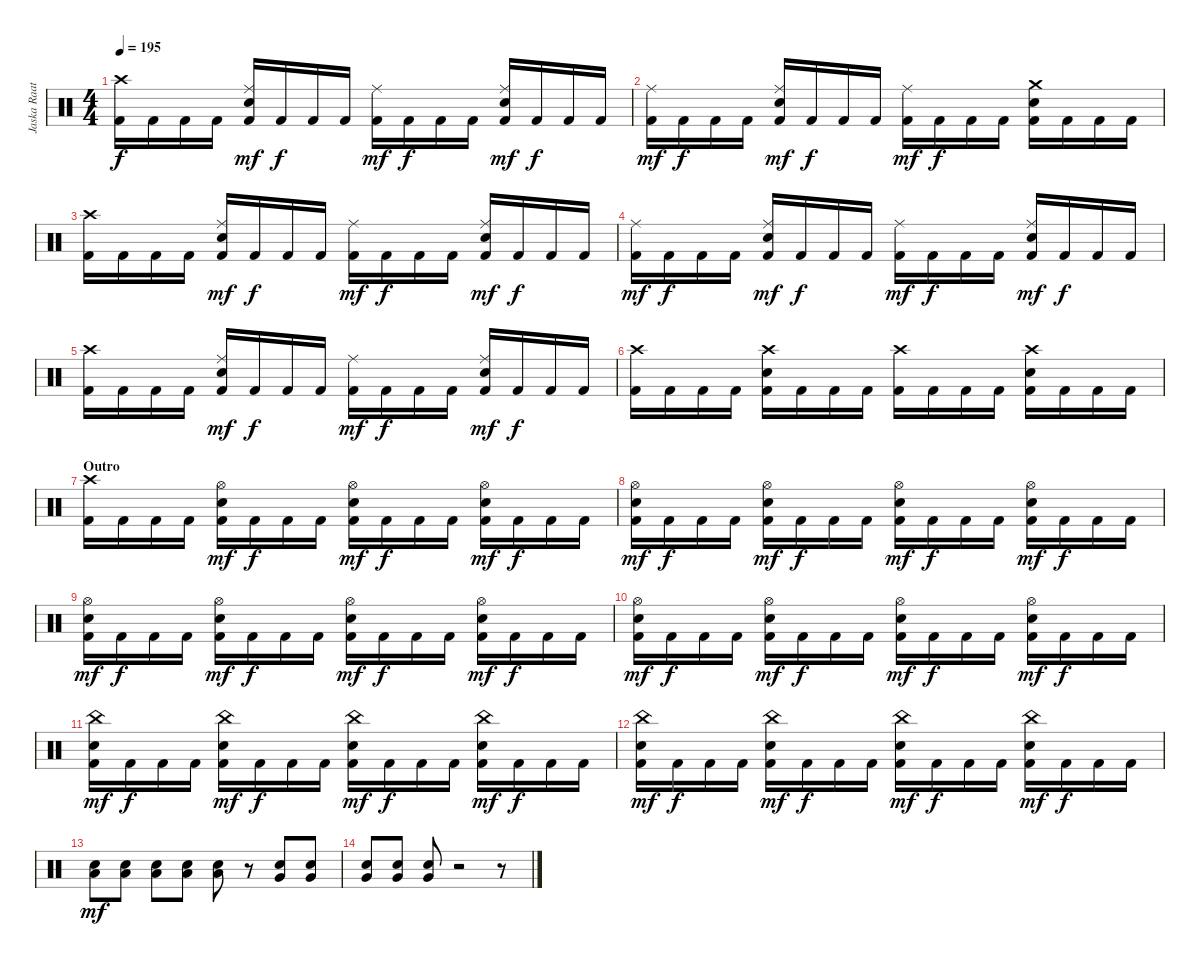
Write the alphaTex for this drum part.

\track ("Jaska Raatikainen" "Jaska Raat") {instrument percussion}
\staff {score}
\articulation defaults
\ts (4 4)
\tempo 195
\clef neutral
\ks c
("Crash high (hit)" "Kick (hit) 2").16{dy f} "Kick (hit) 2".16 "Kick (hit) 2".16 "Kick (hit) 2".16 ("Ride (middle)" "Snare (hit) 2" "Kick (hit) 2").16{dy mf} "Kick (hit) 2".16{dy f} "Kick (hit) 2".16 "Kick (hit) 2".16 ("Ride (middle)" "Kick (hit) 2").16{dy mf} "Kick (hit) 2".16{dy f} "Kick (hit) 2".16 "Kick (hit) 2".16 ("Ride (middle)" "Snare (hit) 2" "Kick (hit) 2").16{dy mf} "Kick (hit) 2".16{dy f} "Kick (hit) 2".16 "Kick (hit) 2".16 |
("Ride (middle)" "Kick (hit) 2").16{dy mf} "Kick (hit) 2".16{dy f} "Kick (hit) 2".16 "Kick (hit) 2".16 ("Ride (middle)" "Snare (hit) 2" "Kick (hit) 2").16{dy mf} "Kick (hit) 2".16{dy f} "Kick (hit) 2".16 "Kick (hit) 2".16 ("Ride (middle)" "Kick (hit) 2").16{dy mf} "Kick (hit) 2".16{dy f} "Kick (hit) 2".16 "Kick (hit) 2".16 ("Crash medium (hit)" "Snare (hit) 2" "Kick (hit) 2").16 "Kick (hit) 2".16 "Kick (hit) 2".16 "Kick (hit) 2".16 |
("Crash high (hit)" "Kick (hit) 2").16 "Kick (hit) 2".16 "Kick (hit) 2".16 "Kick (hit) 2".16 ("Ride (middle)" "Snare (hit) 2" "Kick (hit) 2").16{dy mf} "Kick (hit) 2".16{dy f} "Kick (hit) 2".16 "Kick (hit) 2".16 ("Ride (middle)" "Kick (hit) 2").16{dy mf} "Kick (hit) 2".16{dy f} "Kick (hit) 2".16 "Kick (hit) 2".16 ("Ride (middle)" "Snare (hit) 2" "Kick (hit) 2").16{dy mf} "Kick (hit) 2".16{dy f} "Kick (hit) 2".16 "Kick (hit) 2".16 |
("Ride (middle)" "Kick (hit) 2").16{dy mf} "Kick (hit) 2".16{dy f} "Kick (hit) 2".16 "Kick (hit) 2".16 ("Ride (middle)" "Snare (hit) 2" "Kick (hit) 2").16{dy mf} "Kick (hit) 2".16{dy f} "Kick (hit) 2".16 "Kick (hit) 2".16 ("Ride (middle)" "Kick (hit) 2").16{dy mf} "Kick (hit) 2".16{dy f} "Kick (hit) 2".16 "Kick (hit) 2".16 ("Ride (middle)" "Snare (hit) 2" "Kick (hit) 2").16{dy mf} "Kick (hit) 2".16{dy f} "Kick (hit) 2".16 "Kick (hit) 2".16 |
("Crash high (hit)" "Kick (hit) 2").16 "Kick (hit) 2".16 "Kick (hit) 2".16 "Kick (hit) 2".16 ("Ride (middle)" "Snare (hit) 2" "Kick (hit) 2").16{dy mf} "Kick (hit) 2".16{dy f} "Kick (hit) 2".16 "Kick (hit) 2".16 ("Ride (middle)" "Kick (hit) 2").16{dy mf} "Kick (hit) 2".16{dy f} "Kick (hit) 2".16 "Kick (hit) 2".16 ("Ride (middle)" "Snare (hit) 2" "Kick (hit) 2").16{dy mf} "Kick (hit) 2".16{dy f} "Kick (hit) 2".16 "Kick (hit) 2".16 |
("Crash high (hit)" "Kick (hit) 2").16 "Kick (hit) 2".16 "Kick (hit) 2".16 "Kick (hit) 2".16 ("Crash high (hit)" "Snare (hit) 2" "Kick (hit) 2").16 "Kick (hit) 2".16 "Kick (hit) 2".16 "Kick (hit) 2".16 ("Crash high (hit)" "Kick (hit) 2").16 "Kick (hit) 2".16 "Kick (hit) 2".16 "Kick (hit) 2".16 ("Crash high (hit)" "Snare (hit) 2" "Kick (hit) 2").16 "Kick (hit) 2".16 "Kick (hit) 2".16 "Kick (hit) 2".16 |
\section ("" "Outro")
("Crash high (hit)" "Kick (hit) 2").16 "Kick (hit) 2".16 "Kick (hit) 2".16 "Kick (hit) 2".16 ("Hi-Hat (open)" "Snare (hit) 2" "Kick (hit) 2").16{dy mf} "Kick (hit) 2".16{dy f} "Kick (hit) 2".16 "Kick (hit) 2".16 ("Hi-Hat (open)" "Snare (hit) 2" "Kick (hit) 2").16{dy mf} "Kick (hit) 2".16{dy f} "Kick (hit) 2".16 "Kick (hit) 2".16 ("Hi-Hat (open)" "Snare (hit) 2" "Kick (hit) 2").16{dy mf} "Kick (hit) 2".16{dy f} "Kick (hit) 2".16 "Kick (hit) 2".16 |
("Hi-Hat (open)" "Snare (hit) 2" "Kick (hit) 2").16{dy mf} "Kick (hit) 2".16{dy f} "Kick (hit) 2".16 "Kick (hit) 2".16 ("Hi-Hat (open)" "Snare (hit) 2" "Kick (hit) 2").16{dy mf} "Kick (hit) 2".16{dy f} "Kick (hit) 2".16 "Kick (hit) 2".16 ("Hi-Hat (open)" "Snare (hit) 2" "Kick (hit) 2").16{dy mf} "Kick (hit) 2".16{dy f} "Kick (hit) 2".16 "Kick (hit) 2".16 ("Hi-Hat (open)" "Snare (hit) 2" "Kick (hit) 2").16{dy mf} "Kick (hit) 2".16{dy f} "Kick (hit) 2".16 "Kick (hit) 2".16 |
("Hi-Hat (open)" "Snare (hit) 2" "Kick (hit) 2").16{dy mf} "Kick (hit) 2".16{dy f} "Kick (hit) 2".16 "Kick (hit) 2".16 ("Hi-Hat (open)" "Snare (hit) 2" "Kick (hit) 2").16{dy mf} "Kick (hit) 2".16{dy f} "Kick (hit) 2".16 "Kick (hit) 2".16 ("Hi-Hat (open)" "Snare (hit) 2" "Kick (hit) 2").16{dy mf} "Kick (hit) 2".16{dy f} "Kick (hit) 2".16 "Kick (hit) 2".16 ("Hi-Hat (open)" "Snare (hit) 2" "Kick (hit) 2").16{dy mf} "Kick (hit) 2".16{dy f} "Kick (hit) 2".16 "Kick (hit) 2".16 |
("Hi-Hat (open)" "Snare (hit) 2" "Kick (hit) 2").16{dy mf} "Kick (hit) 2".16{dy f} "Kick (hit) 2".16 "Kick (hit) 2".16 ("Hi-Hat (open)" "Snare (hit) 2" "Kick (hit) 2").16{dy mf} "Kick (hit) 2".16{dy f} "Kick (hit) 2".16 "Kick (hit) 2".16 ("Hi-Hat (open)" "Snare (hit) 2" "Kick (hit) 2").16{dy mf} "Kick (hit) 2".16{dy f} "Kick (hit) 2".16 "Kick (hit) 2".16 ("Hi-Hat (open)" "Snare (hit) 2" "Kick (hit) 2").16{dy mf} "Kick (hit) 2".16{dy f} "Kick (hit) 2".16 "Kick (hit) 2".16 |
("China (hit)" "Snare (hit) 2" "Kick (hit) 2").16{dy mf} "Kick (hit) 2".16{dy f} "Kick (hit) 2".16 "Kick (hit) 2".16 ("China (hit)" "Snare (hit) 2" "Kick (hit) 2").16{dy mf} "Kick (hit) 2".16{dy f} "Kick (hit) 2".16 "Kick (hit) 2".16 ("China (hit)" "Snare (hit) 2" "Kick (hit) 2").16{dy mf} "Kick (hit) 2".16{dy f} "Kick (hit) 2".16 "Kick (hit) 2".16 ("China (hit)" "Snare (hit) 2" "Kick (hit) 2").16{dy mf} "Kick (hit) 2".16{dy f} "Kick (hit) 2".16 "Kick (hit) 2".16 |
("China (hit)" "Snare (hit) 2" "Kick (hit) 2").16{dy mf} "Kick (hit) 2".16{dy f} "Kick (hit) 2".16 "Kick (hit) 2".16 ("China (hit)" "Snare (hit) 2" "Kick (hit) 2").16{dy mf} "Kick (hit) 2".16{dy f} "Kick (hit) 2".16 "Kick (hit) 2".16 ("China (hit)" "Snare (hit) 2" "Kick (hit) 2").16{dy mf} "Kick (hit) 2".16{dy f} "Kick (hit) 2".16 "Kick (hit) 2".16 ("China (hit)" "Snare (hit) 2" "Kick (hit) 2").16{dy mf} "Kick (hit) 2".16{dy f} "Kick (hit) 2".16 "Kick (hit) 2".16 |
("Snare (hit) 2" "Low Tom (hit)").8{dy mf} ("Snare (hit) 2" "Low Tom (hit)").8 ("Snare (hit) 2" "Low Tom (hit)").8 ("Snare (hit) 2" "Low Tom (hit)").8 ("Snare (hit) 2" "Low Tom (hit)").8 r.8 ("Snare (hit) 2" "Very Low Tom (hit)").8 ("Snare (hit) 2" "Very Low Tom (hit)").8 |
("Snare (hit) 2" "Very Low Tom (hit)").8 ("Snare (hit) 2" "Very Low Tom (hit)").8 ("Snare (hit) 2" "Very Low Tom (hit)").8 r.2 r.8
